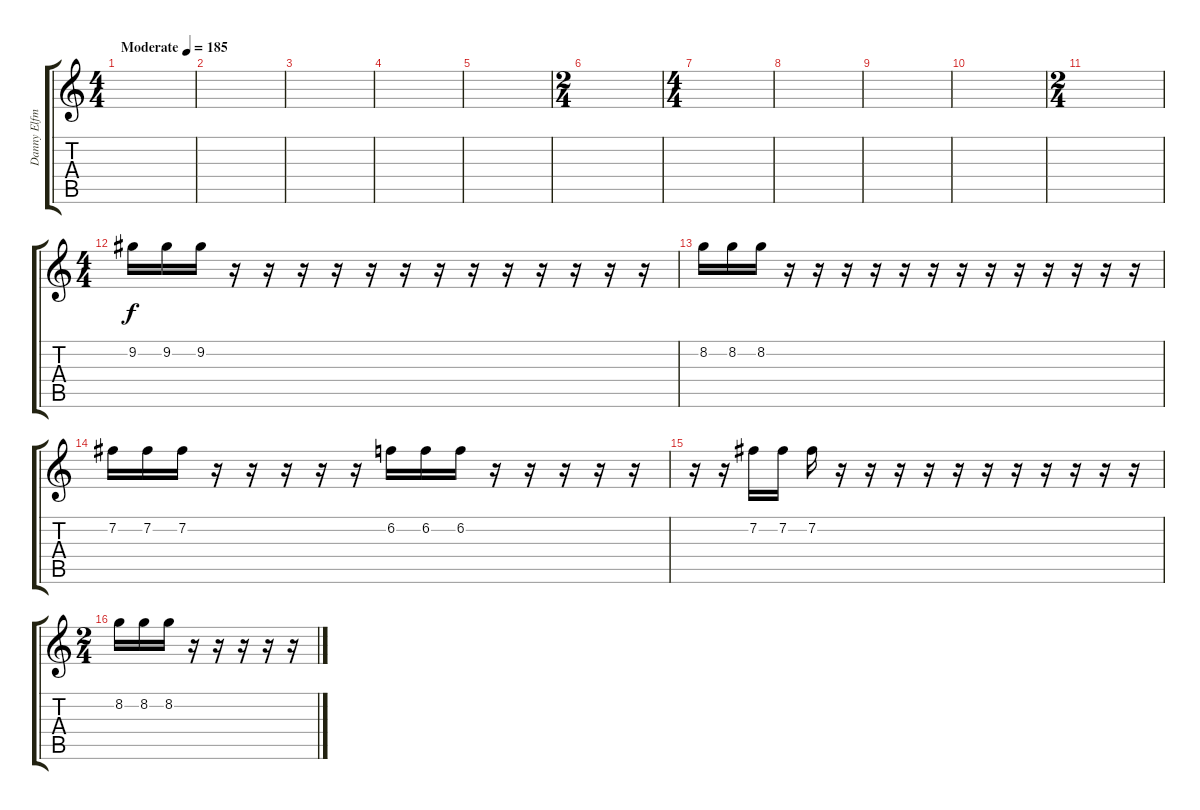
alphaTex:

\track ("Danny Elfman" "Danny Elfm") {instrument distortionguitar}
\staff {score tabs}
\tuning (E4 B3 G3 D3 A2 E2) {hide}
\ts (4 4)
\tempo (185 "Moderate")
\clef g2
\ks c
|
|
|
|
|
\ts (2 4)
|
\ts (4 4)
|
|
|
|
\ts (2 4)
|
\ts (4 4)
9.2.16 9.2.16 9.2.16 r.16 r.16 r.16 r.16 r.16 r.16 r.16 r.16 r.16 r.16 r.16 r.16 r.16 |
8.2.16 8.2.16 8.2.16 r.16 r.16 r.16 r.16 r.16 r.16 r.16 r.16 r.16 r.16 r.16 r.16 r.16 |
7.2.16 7.2.16 7.2.16 r.16 r.16 r.16 r.16 r.16 6.2.16 6.2.16 6.2.16 r.16 r.16 r.16 r.16 r.16 |
r.16 r.16 7.2.16 7.2.16 7.2.16 r.16 r.16 r.16 r.16 r.16 r.16 r.16 r.16 r.16 r.16 r.16 |
\ts (2 4)
8.2.16 8.2.16 8.2.16 r.16 r.16 r.16 r.16 r.16
